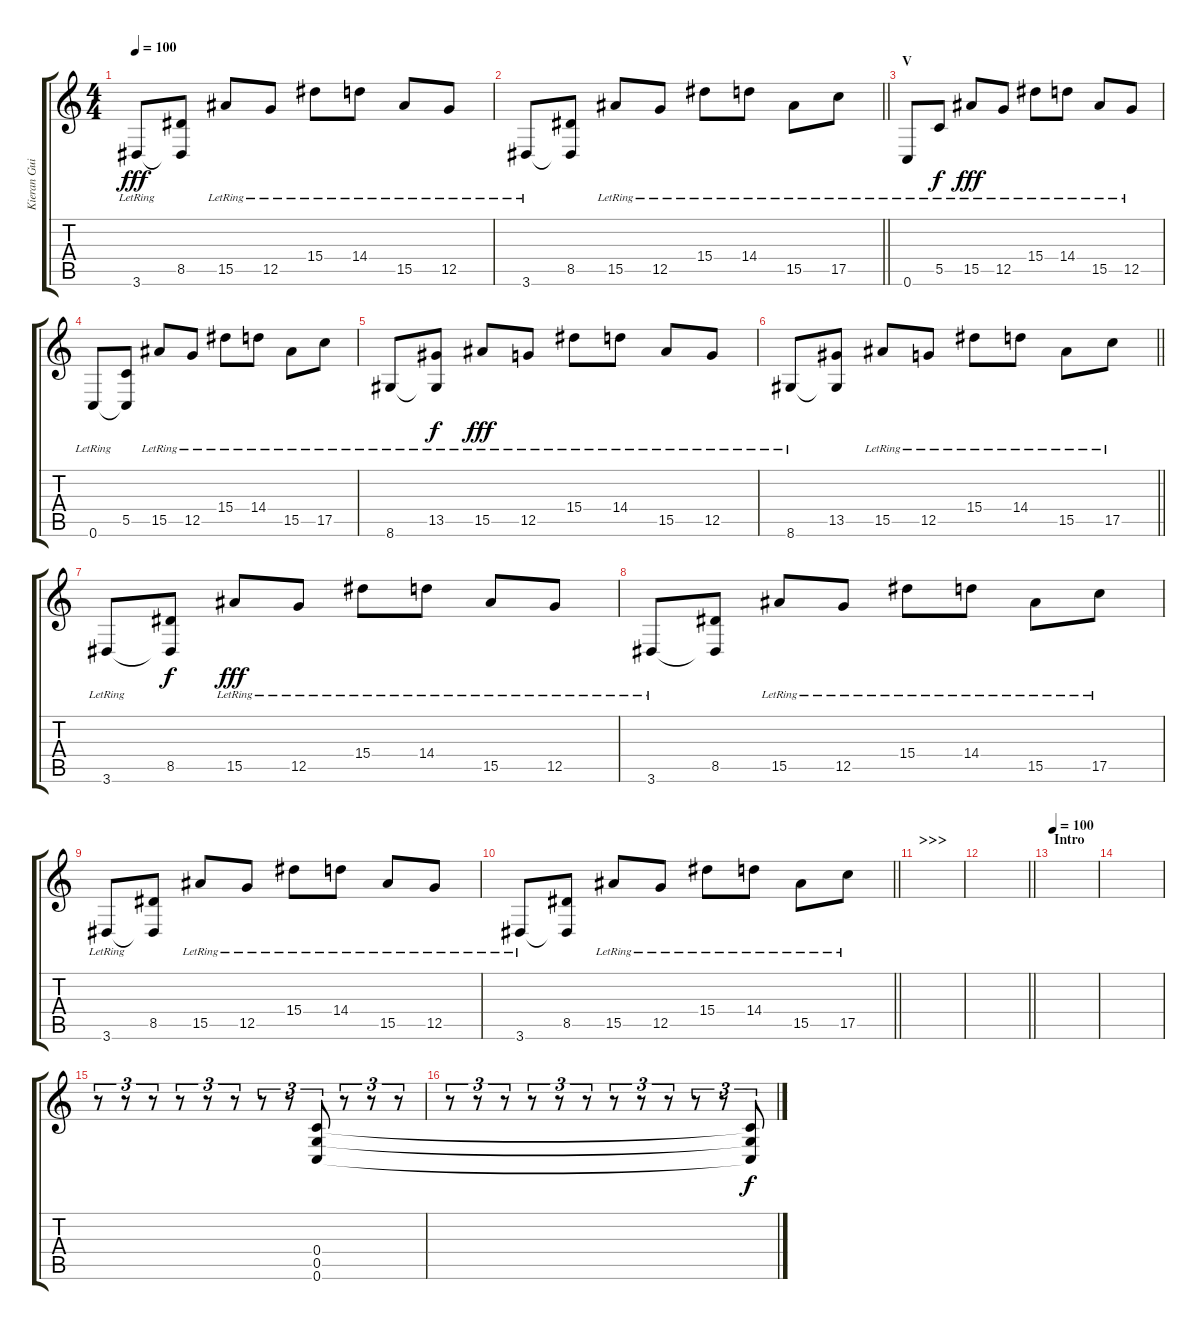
\track ("Kieran Guitar" "Kieran Gui") {instrument overdrivenguitar}
\staff {score tabs}
\tuning (D4 A3 F3 C3 G2 C2) {hide}
\ts (4 4)
\tempo 100
\clef g2
\ks c
3.6{lr}.8{dy fff} (8.5 3.6{t}).8 15.5{lr}.8 12.5{lr}.8 15.4{lr}.8 14.4{lr}.8 15.5{lr}.8 12.5{lr}.8 |
\barLineRight lightlight
3.6{lr}.8 (8.5 3.6{t}).8 15.5{lr}.8 12.5{lr}.8 15.4{lr}.8 14.4{lr}.8 15.5{lr}.8 17.5{lr}.8 |
\section ("" "V")
0.6{lr}.8 5.5{lr}.8{dy f} 15.5{lr}.8{dy fff} 12.5{lr}.8 15.4{lr}.8 14.4{lr}.8 15.5{lr}.8 12.5{lr}.8 |
0.6{lr}.8 (5.5 0.6{t}).8 15.5{lr}.8 12.5{lr}.8 15.4{lr}.8 14.4{lr}.8 15.5{lr}.8 17.5{lr}.8 |
8.6{lr}.8 (13.5{lr} 8.6{t}).8{dy f} 15.5{lr}.8{dy fff} 12.5{lr}.8 15.4{lr}.8 14.4{lr}.8 15.5{lr}.8 12.5{lr}.8 |
\barLineRight lightlight
8.6{lr}.8 (13.5 8.6{t}).8 15.5{lr}.8 12.5{lr}.8 15.4{lr}.8 14.4{lr}.8 15.5{lr}.8 17.5{lr}.8 |
3.6{lr}.8 (8.5 3.6{t}).8{dy f} 15.5{lr}.8{dy fff} 12.5{lr}.8 15.4{lr}.8 14.4{lr}.8 15.5{lr}.8 12.5{lr}.8 |
3.6{lr}.8 (8.5 3.6{t}).8 15.5{lr}.8 12.5{lr}.8 15.4{lr}.8 14.4{lr}.8 15.5{lr}.8 17.5{lr}.8 |
3.6{lr}.8 (8.5 3.6{t}).8 15.5{lr}.8 12.5{lr}.8 15.4{lr}.8 14.4{lr}.8 15.5{lr}.8 12.5{lr}.8 |
\barLineRight lightlight
3.6{lr}.8 (8.5 3.6{t}).8 15.5{lr}.8 12.5{lr}.8 15.4{lr}.8 14.4{lr}.8 15.5{lr}.8 17.5{lr}.8 |
\section ("" ">>>")
|
\barLineRight lightlight
|
\section ("" "Intro")
\tempo 100
|
|
r.8{tu (3 2) instrument overdrivenguitar} r.8{tu (3 2)} r.8{tu (3 2)} r.8{tu (3 2)} r.8{tu (3 2)} r.8{tu (3 2)} r.8{tu (3 2)} r.8{tu (3 2)} (0.4 0.5 0.6).8{tu (3 2)} r.8{tu (3 2)} r.8{tu (3 2)} r.8{tu (3 2)} |
r.8{tu (3 2)} r.8{tu (3 2)} r.8{tu (3 2)} r.8{tu (3 2)} r.8{tu (3 2)} r.8{tu (3 2)} r.8{tu (3 2)} r.8{tu (3 2)} r.8{tu (3 2)} r.8{tu (3 2)} r.8{tu (3 2)} (0.4{t} 0.5{t} 0.6{t}).8{tu (3 2) dy f}
